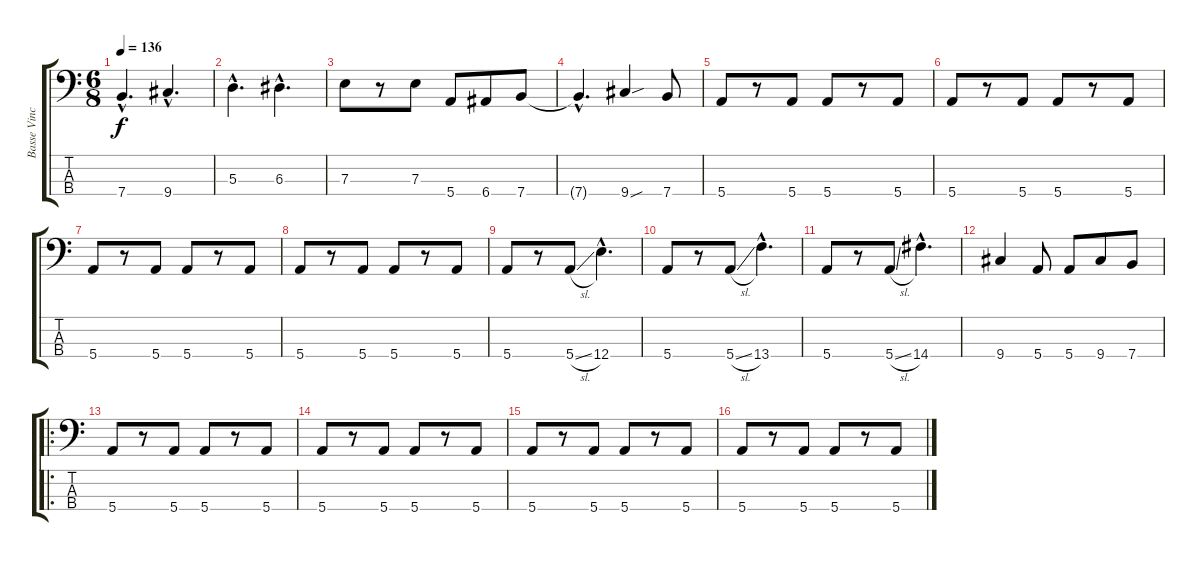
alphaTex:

\track ("Basse Vincent" "Basse Vinc") {instrument fretlessbass}
\staff {score tabs}
\tuning (G2 D2 A1 E1) {hide}
\ts (6 8)
\tempo 136
\clef f4
\ks c
7.4{hac}.4{d dy f} 9.4{hac}.4{d} |
5.3{hac}.4{d} 6.3{hac}.4{d} |
7.3.8 r.8 7.3.8 5.4.8 6.4.8 7.4.8 |
7.4{hac t}.4{d} 9.4{sou}.4 7.4.8 |
5.4.8 r.8 5.4.8 5.4.8 r.8 5.4.8 |
5.4.8 r.8 5.4.8 5.4.8 r.8 5.4.8 |
5.4.8 r.8 5.4.8 5.4.8 r.8 5.4.8 |
5.4.8 r.8 5.4.8 5.4.8 r.8 5.4.8 |
5.4.8 r.8 5.4{sl}.8 12.4{hac}.4{d} |
5.4.8 r.8 5.4{sl}.8 13.4{hac}.4{d} |
5.4.8 r.8 5.4{sl}.8 14.4{hac}.4{d} |
9.4.4 5.4.8 5.4.8 9.4.8 7.4.8 |
\ro
5.4.8 r.8 5.4.8 5.4.8 r.8 5.4.8 |
5.4.8 r.8 5.4.8 5.4.8 r.8 5.4.8 |
5.4.8 r.8 5.4.8 5.4.8 r.8 5.4.8 |
5.4.8 r.8 5.4.8 5.4.8 r.8 5.4.8
